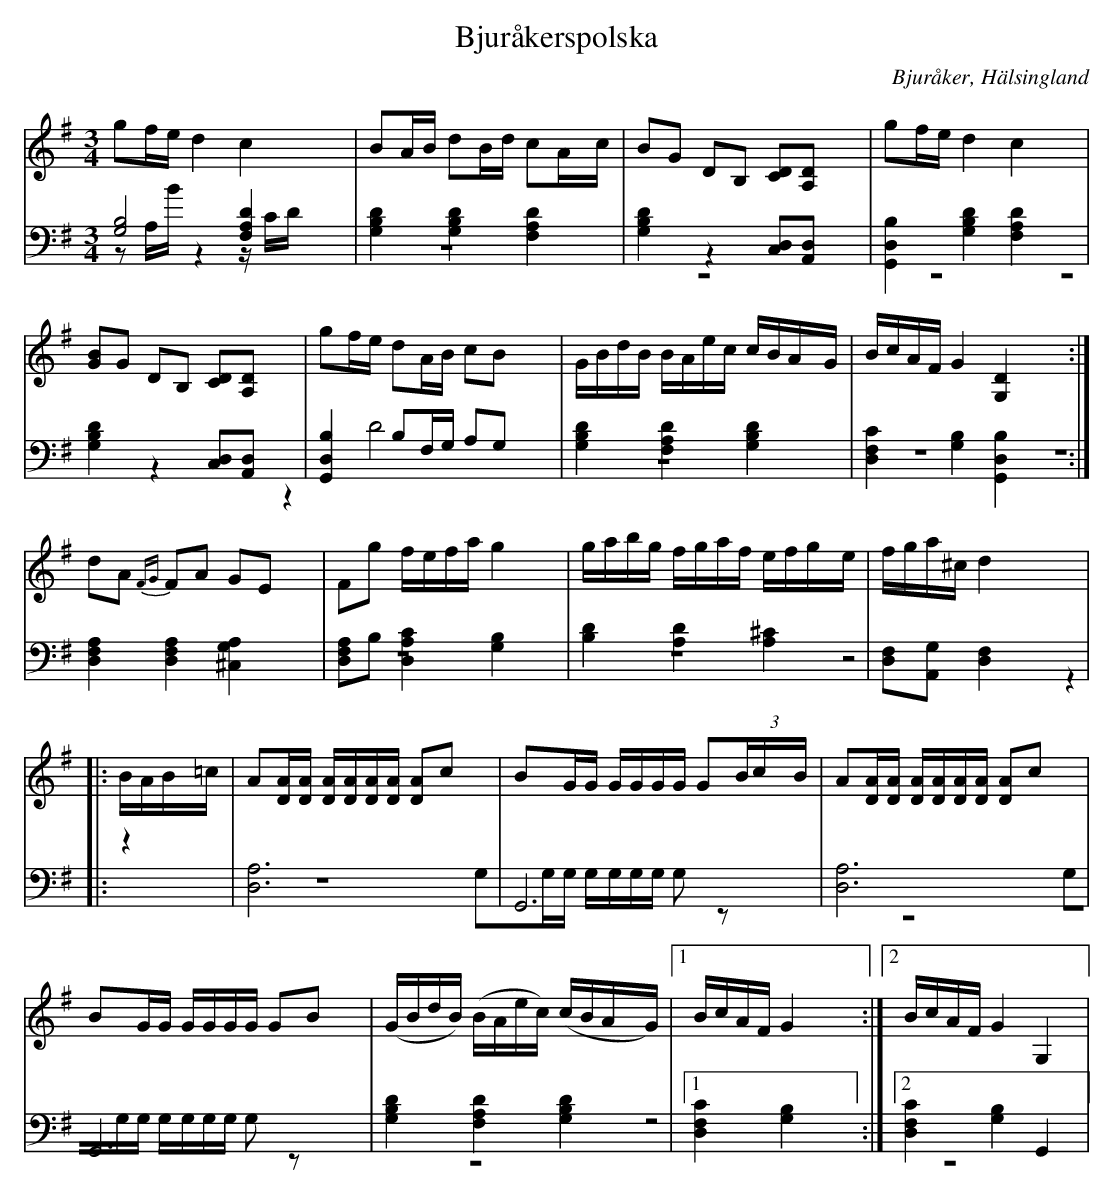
X:1
T: Bjuråkerspolska
O: Bjuråker, Hälsingland
M: 3/4
L: 1/8
K: G
V:1
V:2
V:3 merge
V:1
gf/e/ d2 c2|BA/B/ dB/d/ cA/c/| BG DB, [CD][A,D]|gf/e/ d2 c2|
[GB]G DB, [CD][A,D] |gf/e/ dA/B/ cB|G/B/d/B/ B/A/e/c/ c/B/A/G/|B/c/A/F/ G2 [G,2D2]:|
dA {FG}FA GE|Fg f/e/f/a/ g2|g/a/b/g/ f/g/a/f/ e/f/g/e/ |f/g/a/^c/ d2 |
|:B/A/B/=c/|A[D/A/][D/A/] [D/A/][D/A/][D/A/][D/A/] [DA]c|BG/G/ G/G/G/G/ G(3B/c/B/|A[D/A/][D/A/] [D/A/][D/A/][D/A/][D/A/] [DA]c|
BG/G/ G/G/G/G/ GB|(G/B/d/B/) (B/A/e/c/) (c/B/A/G/)|1 B/c/A/F/ G2:|2 B/c/A/F/ G2 G,2|
V:2 clef=bass
[G,4B,4] [F,2A,2 D2]|[G,2B,2D2] [G,2B,2D2] [F,2A,2 D2]|[G,2B,2D2] z2 [C,D,][A,,D,]|[G,,2D,2B,2] [G,2B,2D2] [F,2A,2 D2]|
[G,2B,2D2] z2 [C,D,][A,,D,]|[G,,2D,2B,2] B,F,/G,/ A,G,|[G,2B,2D2] [F,2A,2 D2] [G,2B,2D2]|[D,2F,2C2] [G,2B,2][G,,2D,2B,2]:|
[D,2F,2A,2] [D,2F,2A,2] [^C,2G,2A,2]|[D,F,A,]B, [D,2A,2C2] [G,2B,2]|[B,2D2] [A,2D2] [A,2^C2]|[D,F,][A,,G,] [D,2F,2]|
|:z2|[D,6A,6]|G,,6|[D,6A,6]|
G,,6|[G,2B,2D2] [F,2A,2 D2] [G,2B,2D2]|1 [D,2F,2C2] [G,2B,2] :|2 [D,2F,2C2] [G,2B,2] G,,2|
V:3  clef=bass
zA,/B/ z2 z/C/D/ |z6|z6|z6|
z6|z2 D4|z6|z6:|
z6|z6|z6|z4|
|:z2|z6|G,G,/G,/ G,/G,/G,/G,/ G,z|z6 |
G,G,/G,/ G,/G,/G,/G,/ G,z|z6|1 z4:|2 z6|
